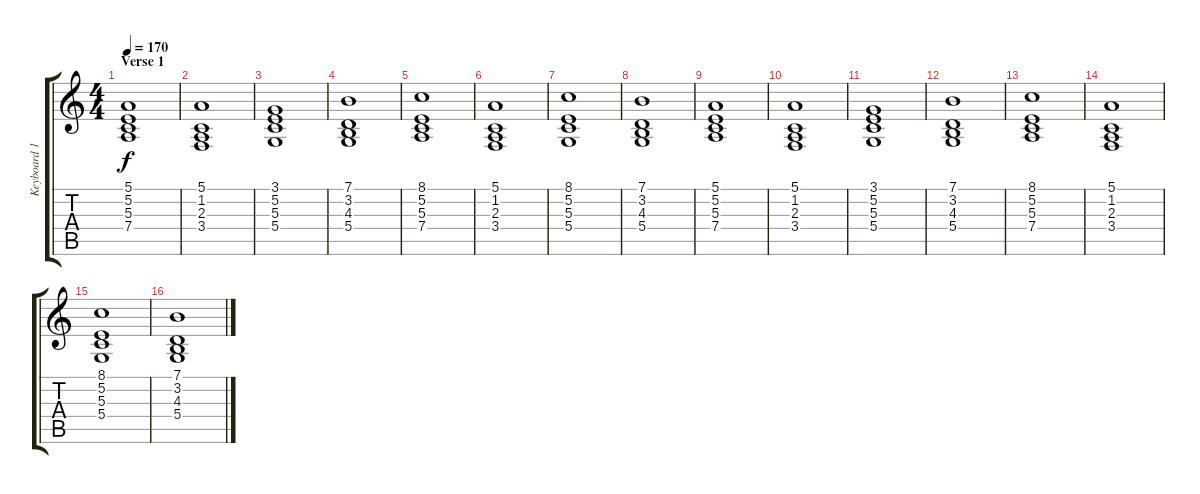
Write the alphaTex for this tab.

\track ("Keyboard 1" "Keyboard 1") {instrument stringensemble1}
\staff {score tabs}
\tuning (E4 B3 G3 D3 A2 E2) {hide}
\ts (4 4)
\section ("" "Verse 1")
\tempo 170
\clef g2
\ks c
(5.1 5.2 5.3 7.4).1{dy f volume 10} |
(5.1 1.2 2.3 3.4).1 |
(3.1 5.2 5.3 5.4).1 |
(7.1 3.2 4.3 5.4).1 |
(8.1 5.2 5.3 7.4).1 |
(5.1 1.2 2.3 3.4).1 |
(8.1 5.2 5.3 5.4).1 |
(7.1 3.2 4.3 5.4).1 |
(5.1 5.2 5.3 7.4).1 |
(5.1 1.2 2.3 3.4).1 |
(3.1 5.2 5.3 5.4).1 |
(7.1 3.2 4.3 5.4).1 |
(8.1 5.2 5.3 7.4).1 |
(5.1 1.2 2.3 3.4).1 |
(8.1 5.2 5.3 5.4).1 |
(7.1 3.2 4.3 5.4).1
